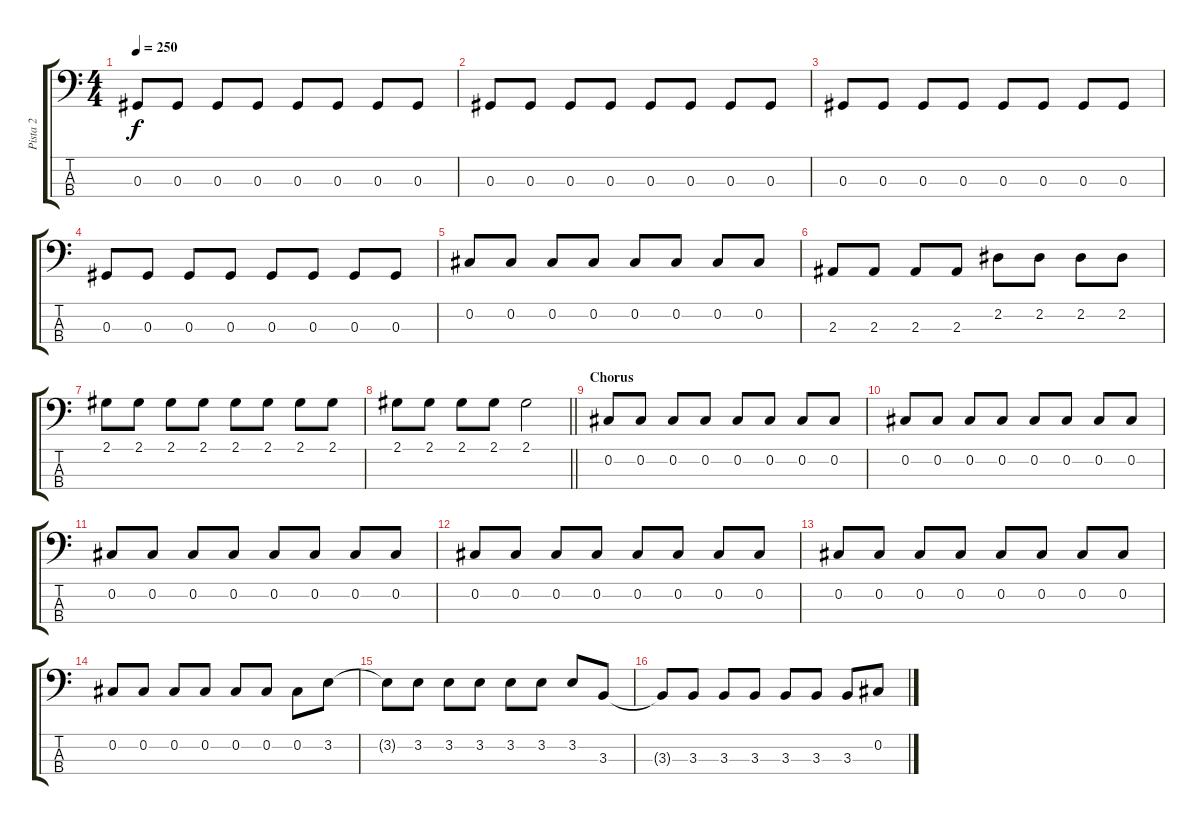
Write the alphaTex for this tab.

\track ("Pista 2" "Pista 2") {instrument electricbasspick}
\staff {score tabs}
\tuning (Gb2 Db2 Ab1 Eb1) {hide}
\ts (4 4)
\tempo 250
\clef f4
\ks c
0.3.8{dy f} 0.3.8 0.3.8 0.3.8 0.3.8 0.3.8 0.3.8 0.3.8 |
0.3.8 0.3.8 0.3.8 0.3.8 0.3.8 0.3.8 0.3.8 0.3.8 |
0.3.8 0.3.8 0.3.8 0.3.8 0.3.8 0.3.8 0.3.8 0.3.8 |
0.3.8 0.3.8 0.3.8 0.3.8 0.3.8 0.3.8 0.3.8 0.3.8 |
0.2.8 0.2.8 0.2.8 0.2.8 0.2.8 0.2.8 0.2.8 0.2.8 |
2.3.8 2.3.8 2.3.8 2.3.8 2.2.8 2.2.8 2.2.8 2.2.8 |
2.1.8 2.1.8 2.1.8 2.1.8 2.1.8 2.1.8 2.1.8 2.1.8 |
\barLineRight lightlight
2.1.8 2.1.8 2.1.8 2.1.8 2.1.2 |
\section ("" "Chorus")
0.2.8 0.2.8 0.2.8 0.2.8 0.2.8 0.2.8 0.2.8 0.2.8 |
0.2.8 0.2.8 0.2.8 0.2.8 0.2.8 0.2.8 0.2.8 0.2.8 |
0.2.8 0.2.8 0.2.8 0.2.8 0.2.8 0.2.8 0.2.8 0.2.8 |
0.2.8 0.2.8 0.2.8 0.2.8 0.2.8 0.2.8 0.2.8 0.2.8 |
0.2.8 0.2.8 0.2.8 0.2.8 0.2.8 0.2.8 0.2.8 0.2.8 |
0.2.8 0.2.8 0.2.8 0.2.8 0.2.8 0.2.8 0.2.8 3.2.8 |
3.2{t}.8 3.2.8 3.2.8 3.2.8 3.2.8 3.2.8 3.2.8 3.3.8 |
3.3{t}.8 3.3.8 3.3.8 3.3.8 3.3.8 3.3.8 3.3.8 0.2.8
